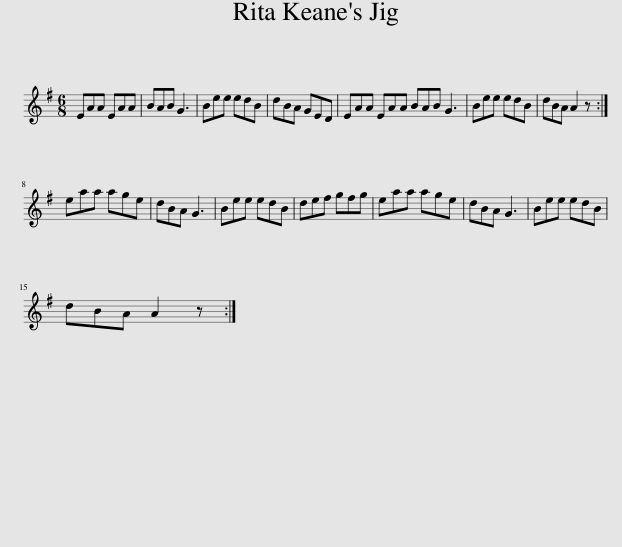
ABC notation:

X:1
L:1/8
M:6/8
I:linebreak $
K:G
V:1 treble
V:1
 EAA EAA | BAB G3 | Bee edB | dBA GED | EAA EAA BAB G3 | %5
 Bee edB | dBA A2 z :|$ eaa age | dBA G3 | Bee edB | %10
 def gfg | eaa age | dBA G3 | Bee edB |$ dBA A2 z :| %15
